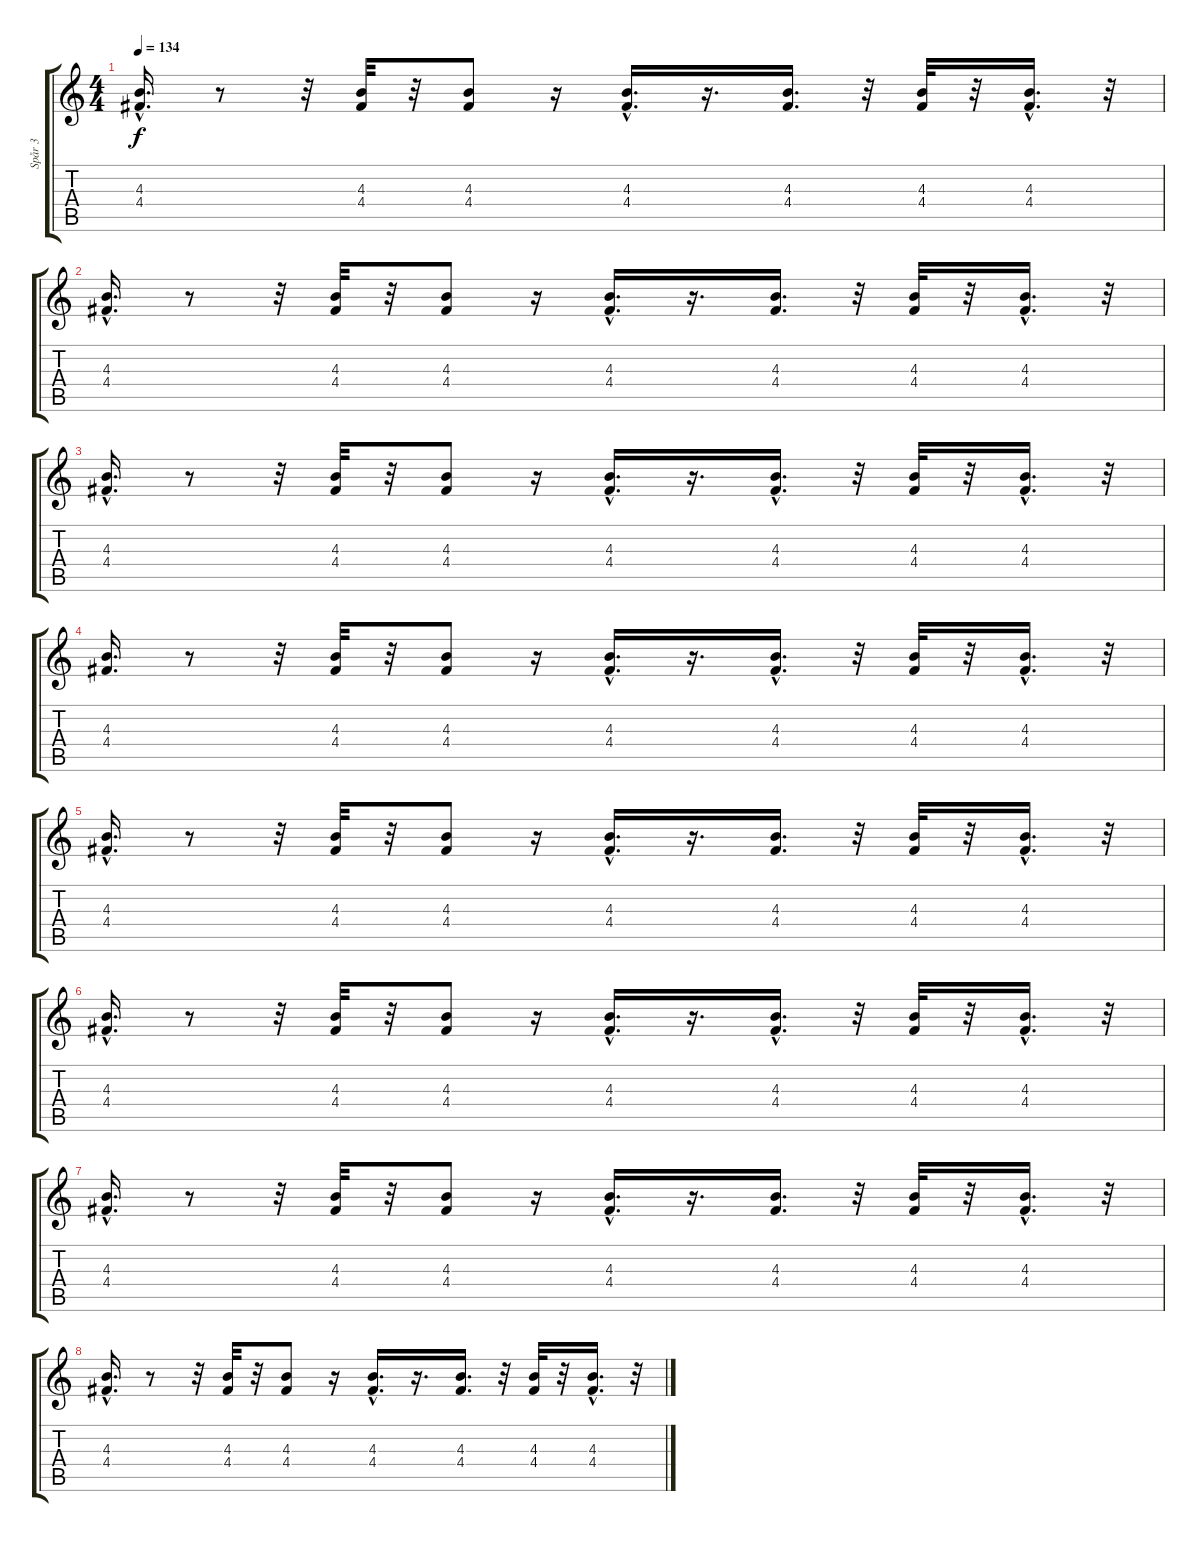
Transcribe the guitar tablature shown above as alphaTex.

\track ("Spår 3" "Spår 3") {instrument overdrivenguitar}
\staff {score tabs}
\tuning (E4 B3 G3 D3 A2 E2) {hide}
\ts (4 4)
\tempo 134
\clef g2
\ks c
(4.3 4.4{hac}).16{d dy f} r.8 r.32 (4.3 4.4).32 r.32 (4.3 4.4).8 r.16 (4.3{hac} 4.4{hac}).16{d} r.16{d} (4.3 4.4).16{d} r.32 (4.3 4.4).32 r.32 (4.3{hac} 4.4).16{d} r.32 |
(4.3{hac} 4.4).16{d} r.8 r.32 (4.3 4.4).32 r.32 (4.3 4.4).8 r.16 (4.3{hac} 4.4{hac}).16{d} r.16{d} (4.3 4.4).16{d} r.32 (4.3 4.4).32 r.32 (4.3{hac} 4.4).16{d} r.32 |
(4.3{hac} 4.4).16{d} r.8 r.32 (4.3 4.4).32 r.32 (4.3 4.4).8 r.16 (4.3{hac} 4.4{hac}).16{d} r.16{d} (4.3{hac} 4.4).16{d} r.32 (4.3 4.4).32 r.32 (4.3{hac} 4.4).16{d} r.32 |
(4.3 4.4).16{d} r.8 r.32 (4.3 4.4).32 r.32 (4.3 4.4).8 r.16 (4.3{hac} 4.4{hac}).16{d} r.16{d} (4.3{hac} 4.4{hac}).16{d} r.32 (4.3 4.4).32 r.32 (4.3{hac} 4.4).16{d} r.32 |
(4.3 4.4{hac}).16{d} r.8 r.32 (4.3 4.4).32 r.32 (4.3 4.4).8 r.16 (4.3{hac} 4.4{hac}).16{d} r.16{d} (4.3 4.4).16{d} r.32 (4.3 4.4).32 r.32 (4.3{hac} 4.4).16{d} r.32 |
(4.3{hac} 4.4{hac}).16{d} r.8 r.32 (4.3 4.4).32 r.32 (4.3 4.4).8 r.16 (4.3{hac} 4.4{hac}).16{d} r.16{d} (4.3 4.4{hac}).16{d} r.32 (4.3 4.4).32 r.32 (4.3{hac} 4.4).16{d} r.32 |
(4.3{hac} 4.4).16{d} r.8 r.32 (4.3 4.4).32 r.32 (4.3 4.4).8 r.16 (4.3{hac} 4.4{hac}).16{d} r.16{d} (4.3 4.4).16{d} r.32 (4.3 4.4).32 r.32 (4.3{hac} 4.4).16{d} r.32 |
(4.3{hac} 4.4).16{d} r.8 r.32 (4.3 4.4).32 r.32 (4.3 4.4).8 r.16 (4.3{hac} 4.4{hac}).16{d} r.16{d} (4.3 4.4).16{d} r.32 (4.3 4.4).32 r.32 (4.3{hac} 4.4).16{d} r.32
